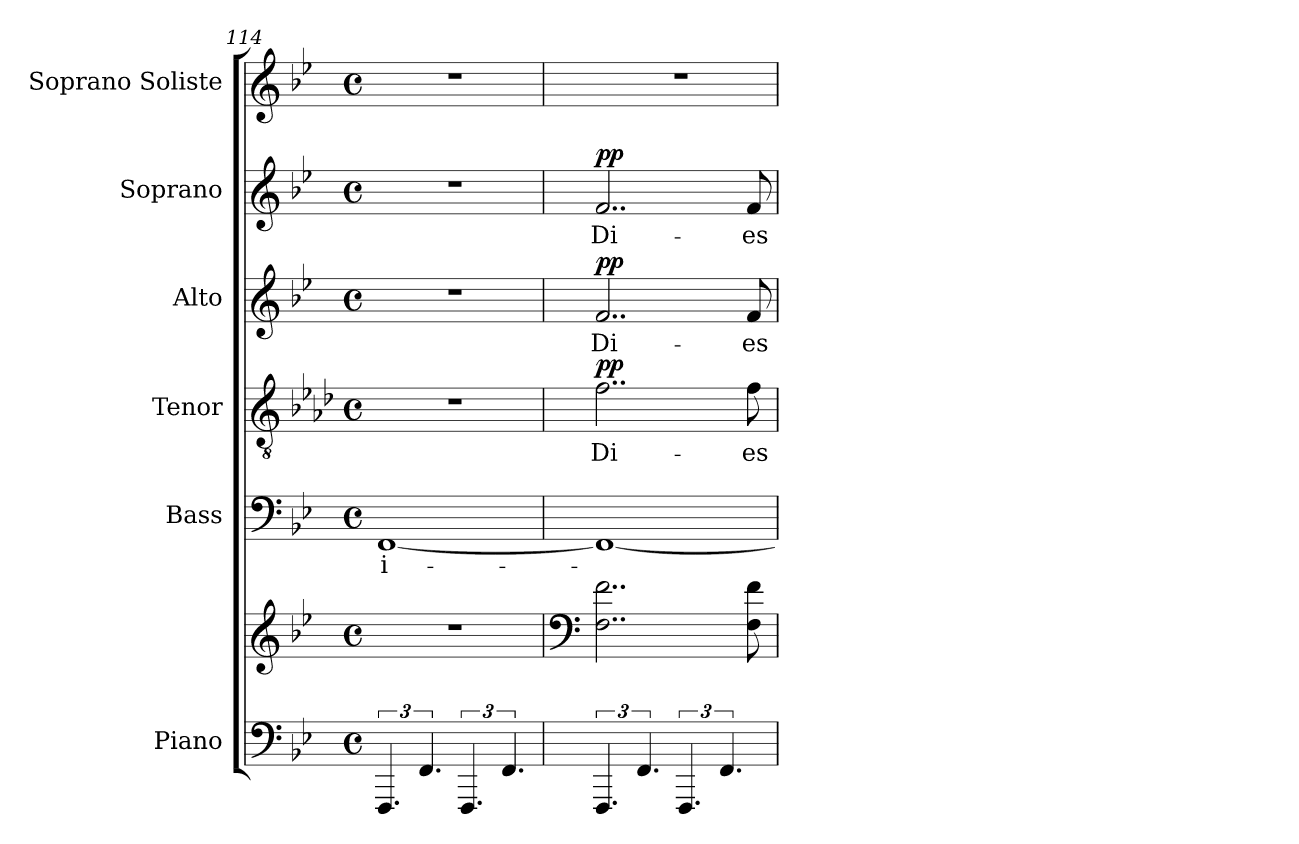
**kern	**kern	**kern	**text	**kern	**text	**dynam	**kern	**text	**dynam	**kern	**text	**dynam	**kern
*part6	*part6	*part5	*part5	*part4	*part4	*part4	*part3	*part3	*part3	*part2	*part2	*part2	*part1
*staff7	*staff6	*staff5	*staff5	*staff4	*staff4	*staff4	*staff3	*staff3	*staff3	*staff2	*staff2	*staff2	*staff1
*I"Piano	*	*I"Bass	*	*I"Tenor	*	*	*I"Alto	*	*	*I"Soprano	*	*	*I"Soprano Soliste
*I'Pno.	*	*I'B.	*	*I'T.	*	*	*I'A.	*	*	*I'S.	*	*	*
*clefF4	*clefG2	*clefF4	*	*clefGv2	*	*	*clefG2	*	*	*clefG2	*	*	*clefG2
*	*	*	*	*ITrd8c14	*	*	*	*	*	*	*	*	*
*k[b-e-]	*k[b-e-]	*k[b-e-]	*	*k[b-e-a-d-]	*	*	*k[b-e-]	*	*	*k[b-e-]	*	*	*k[b-e-]
*M4/4	*M4/4	*M4/4	*	*M4/4	*	*	*M4/4	*	*	*M4/4	*	*	*M4/4
*met(c)	*met(c)	*met(c)	*	*met(c)	*	*	*met(c)	*	*	*met(c)	*	*	*met(c)
=114	=114	=114	=114	=114	=114	=114	=114	=114	=114	=114	=114	=114	=114
6.FFF/	1r	[1FF	i-	1r	.	.	1r	.	.	1r	.	.	1r
6.FF/	.	.	.	.	.	.	.	.	.	.	.	.	.
6.FFF/	.	.	.	.	.	.	.	.	.	.	.	.	.
6.FF/	.	.	.	.	.	.	.	.	.	.	.	.	.
=115	=115	=115	=115	=115	=115	=115	=115	=115	=115	=115	=115	=115	=115
*	*clefF4	*	*	*	*	*	*	*	*	*	*	*	*
!	!	!	!	!	!	!LO:DY:a	!	!	!LO:DY:a	!	!	!LO:DY:a	!
6.FFF/	2..F\ 2..f\	1FF_	.	2..Fi\	Di-	pp	2..f/	Di-	pp	2..f/	Di-	pp	1r
6.FF/	.	.	.	.	.	.	.	.	.	.	.	.	.
6.FFF/	.	.	.	.	.	.	.	.	.	.	.	.	.
6.FF/	.	.	.	.	.	.	.	.	.	.	.	.	.
.	8F\ 8f\	.	.	8Fi\	-es	.	8f/	-es	.	8f/	-es	.	.
=	=	=	=	=	=	=	=	=	=	=	=	=	=
*-	*-	*-	*-	*-	*-	*-	*-	*-	*-	*-	*-	*-	*-
